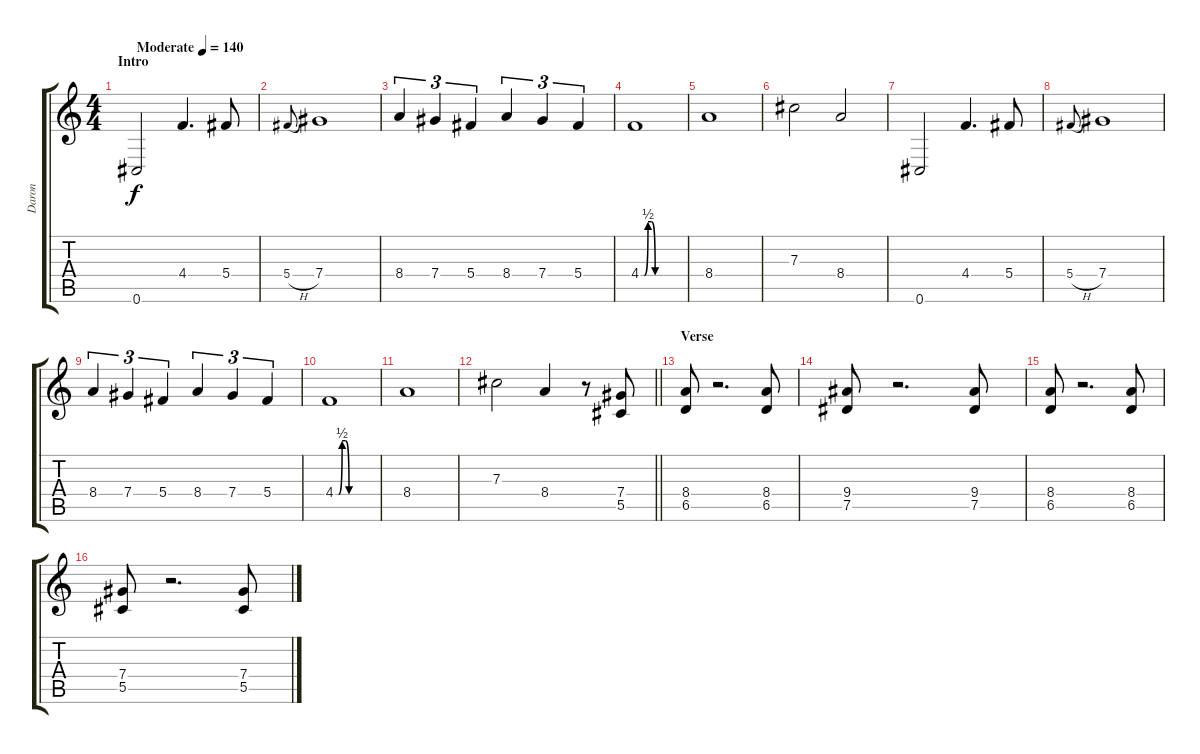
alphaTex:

\track ("Daron" "Daron") {instrument distortionguitar}
\staff {score tabs}
\tuning (Eb4 Bb3 Gb3 Db3 Ab2 Db2) {hide}
\ts (4 4)
\section ("" "Intro")
\tempo (140 "Moderate")
\clef g2
\ks c
0.6.2{dy f instrument electricguitarclean} 4.4.4{d} 5.4.8 |
5.4{h}.8{gr onbeat} 7.4.1 |
8.4.4{tu (3 2)} 7.4.4{tu (3 2)} 5.4.4{tu (3 2)} 8.4.4{tu (3 2)} 7.4.4{tu (3 2)} 5.4.4{tu (3 2)} |
4.4{be (custom 0 0 5 0 10 2 15 2 20 0 25 0 30 0 35 0 40 0 60 0)}.1 |
8.4.1 |
7.3.2 8.4.2 |
0.6.2 4.4.4{d} 5.4.8 |
5.4{h}.8{gr onbeat} 7.4.1 |
8.4.4{tu (3 2)} 7.4.4{tu (3 2)} 5.4.4{tu (3 2)} 8.4.4{tu (3 2)} 7.4.4{tu (3 2)} 5.4.4{tu (3 2)} |
4.4{be (custom 0 0 5 0 10 2 15 2 20 0 25 0 30 0 35 0 40 0 60 0)}.1 |
8.4.1 |
\barLineRight lightlight
7.3.2 8.4.4 r.8 (7.4 5.5).8{instrument distortionguitar} |
\section ("" "Verse")
(8.4 6.5).8 r.2{d} (8.4 6.5).8 |
(9.4 7.5).8 r.2{d} (9.4 7.5).8 |
(8.4 6.5).8 r.2{d} (8.4 6.5).8 |
(7.4 5.5).8 r.2{d} (7.4 5.5).8
